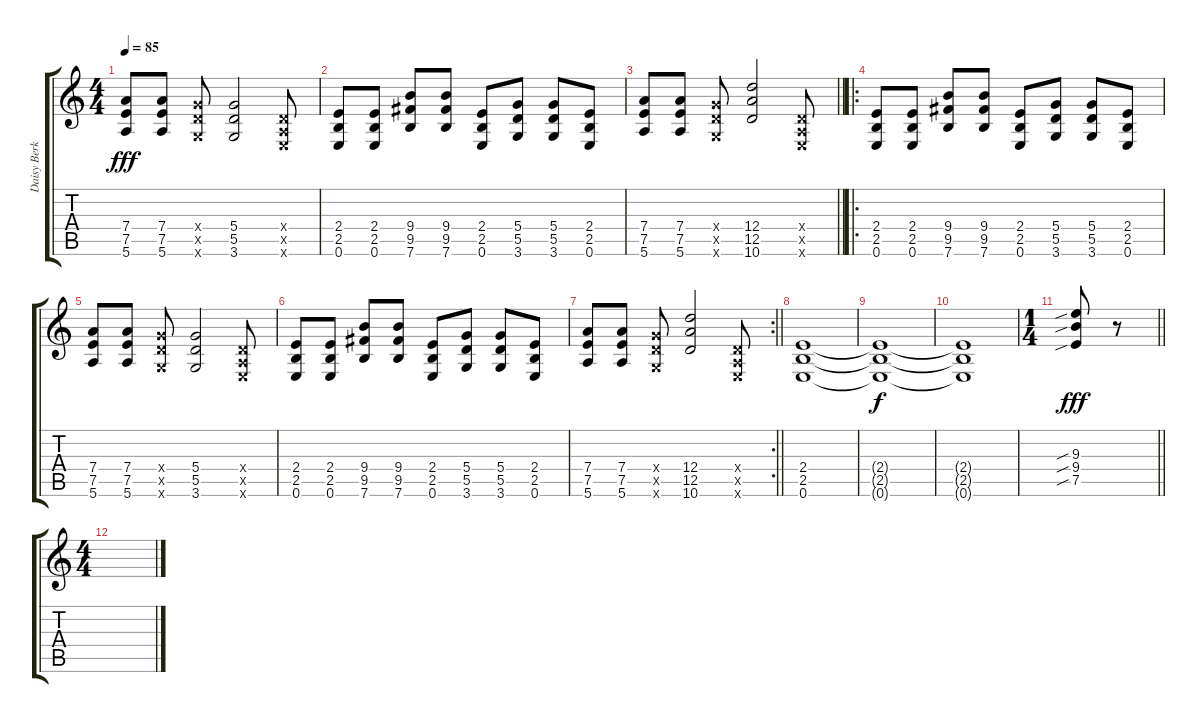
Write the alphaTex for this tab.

\track ("Daisy Berkowitz" "Daisy Berk") {instrument overdrivenguitar}
\staff {score tabs}
\tuning (E4 B3 G3 D3 A2 E2) {hide}
\ts (4 4)
\tempo 85
\clef g2
\ks c
(7.4 7.5 5.6).8{dy fff} (7.4 7.5 5.6).8 (5.4{x} 5.5{x} 3.6{x}).8 (5.4 5.5 3.6).2 (0.4{x} 0.5{x} 0.6{x}).8 |
(2.4 2.5 0.6).8 (2.4 2.5 0.6).8 (9.4 9.5 7.6).8 (9.4 9.5 7.6).8 (2.4 2.5 0.6).8 (5.4 5.5 3.6).8 (5.4 5.5 3.6).8 (2.4 2.5 0.6).8 |
\barLineRight lightlight
(7.4 7.5 5.6).8 (7.4 7.5 5.6).8 (5.4{x} 5.5{x} 3.6{x}).8 (12.4 12.5 10.6).2 (0.4{x} 0.5{x} 0.6{x}).8 |
\ro
(2.4 2.5 0.6).8 (2.4 2.5 0.6).8 (9.4 9.5 7.6).8 (9.4 9.5 7.6).8 (2.4 2.5 0.6).8 (5.4 5.5 3.6).8 (5.4 5.5 3.6).8 (2.4 2.5 0.6).8 |
(7.4 7.5 5.6).8 (7.4 7.5 5.6).8 (5.4{x} 5.5{x} 3.6{x}).8 (5.4 5.5 3.6).2 (0.4{x} 0.5{x} 0.6{x}).8 |
(2.4 2.5 0.6).8 (2.4 2.5 0.6).8 (9.4 9.5 7.6).8 (9.4 9.5 7.6).8 (2.4 2.5 0.6).8 (5.4 5.5 3.6).8 (5.4 5.5 3.6).8 (2.4 2.5 0.6).8 |
\rc 2
\barLineRight lightlight
(7.4 7.5 5.6).8 (7.4 7.5 5.6).8 (5.4{x} 5.5{x} 3.6{x}).8 (12.4 12.5 10.6).2 (0.4{x} 0.5{x} 0.6{x}).8 |
(2.4 2.5 0.6).1{volume 0} |
(2.4{t} 2.5{t} 0.6{t}).1{dy f} |
(2.4{t} 2.5{t} 0.6{t}).1 |
\ts (1 4)
\barLineRight lightlight
(9.3{sib} 9.4{sib} 7.5{sib}).8{dy fff} r.8 |
\ts (4 4)
